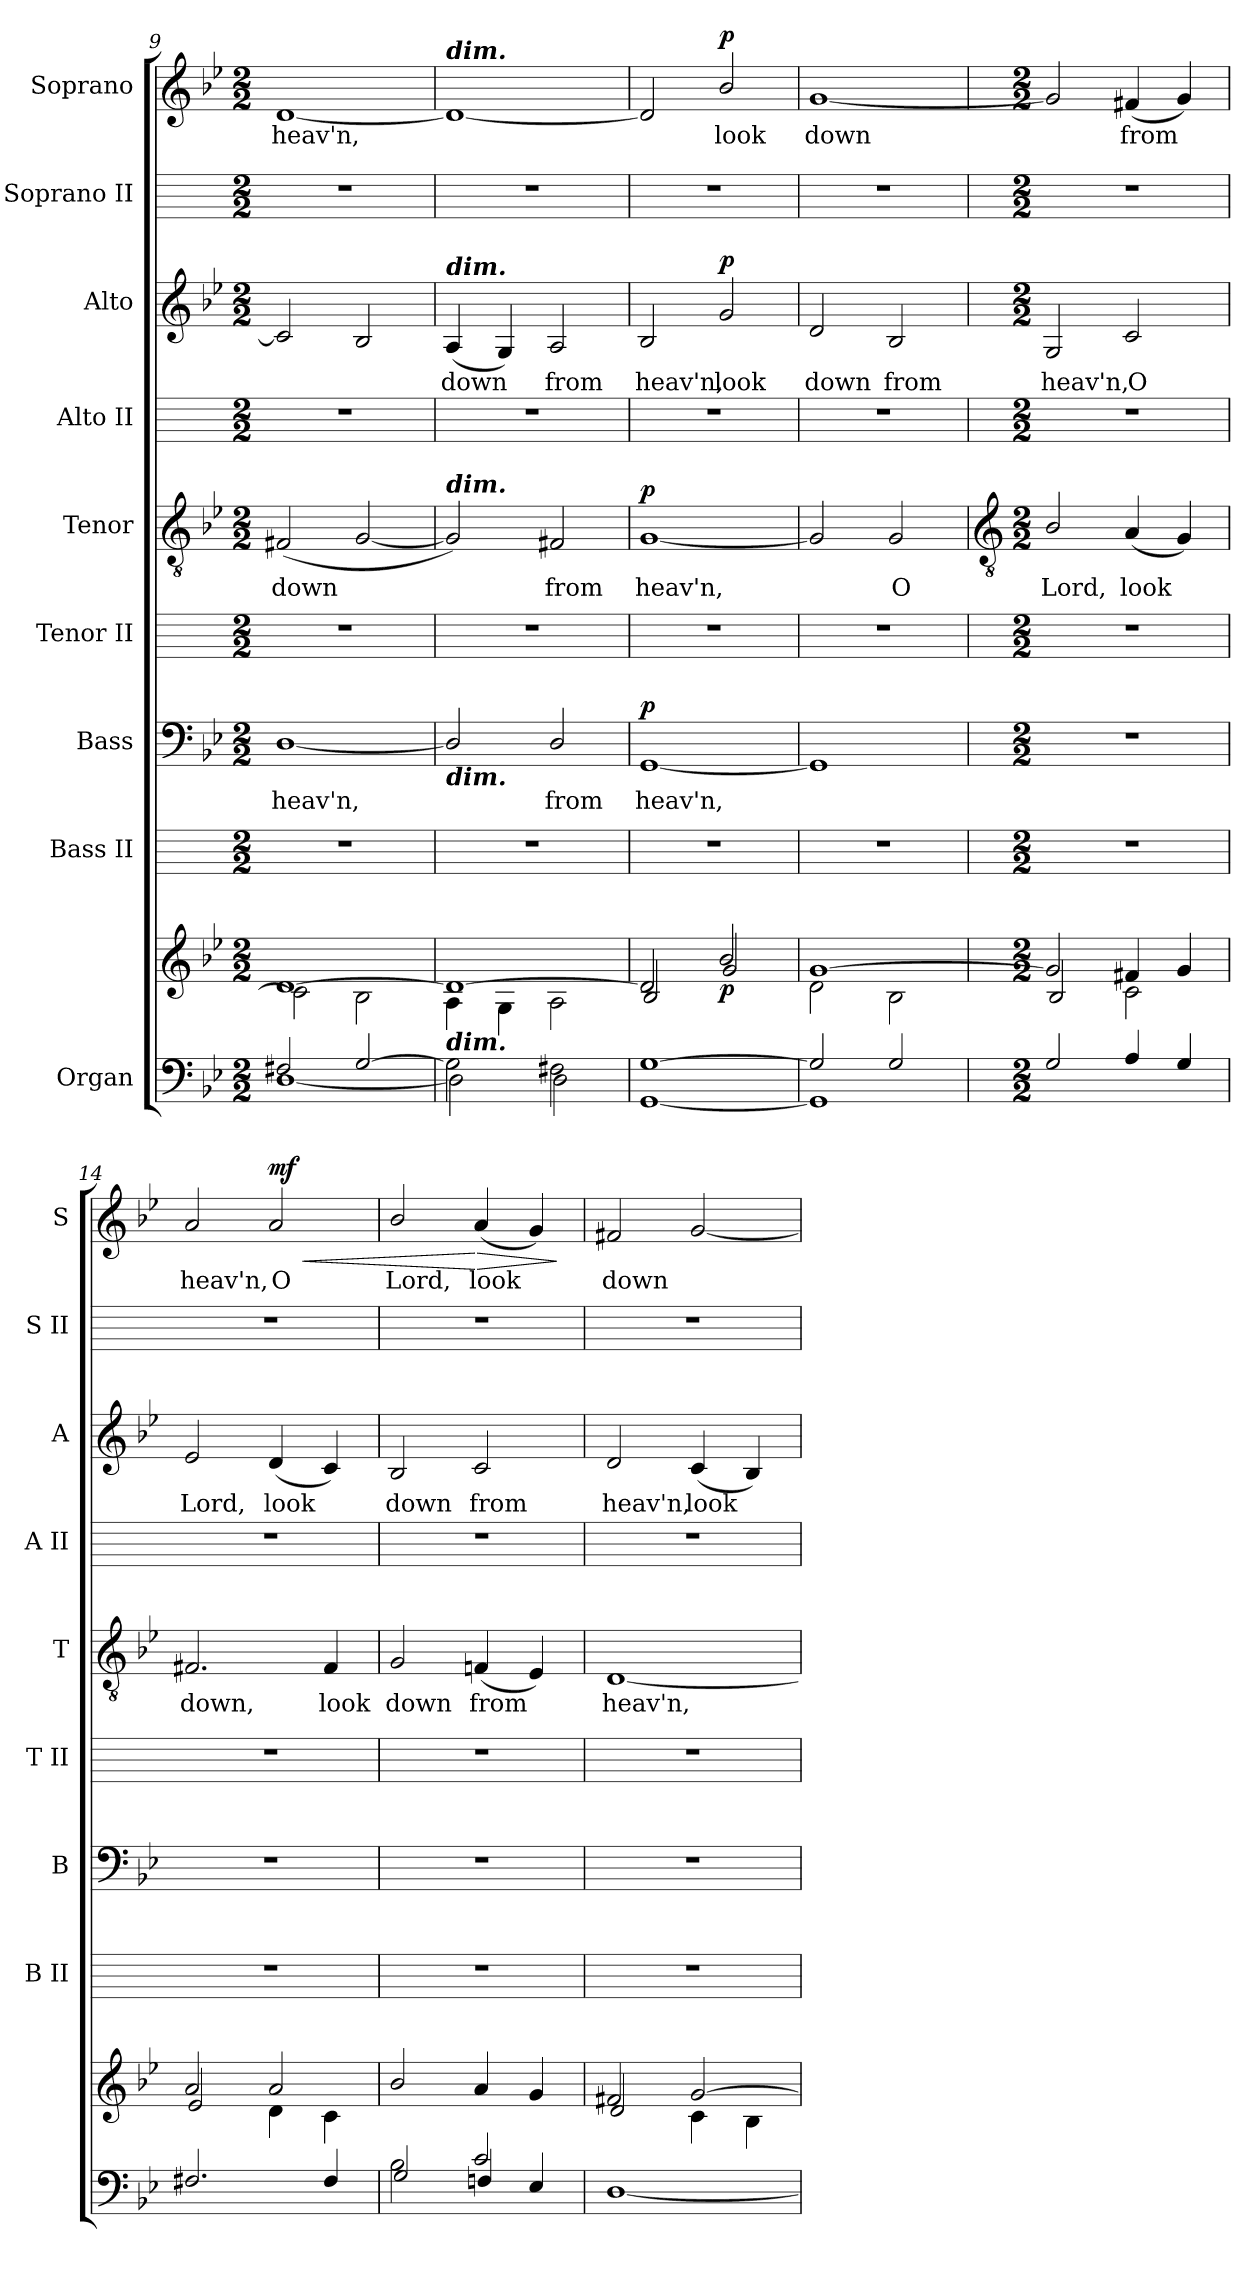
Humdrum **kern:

**kern	**kern	**dynam	**kern	**kern	**text	**dynam	**kern	**kern	**text	**dynam	**kern	**kern	**text	**dynam	**kern	**kern	**text	**dynam
*part9	*part9	*part9	*part8	*part7	*part7	*part7	*part6	*part5	*part5	*part5	*part4	*part3	*part3	*part3	*part2	*part1	*part1	*part1
*staff10	*staff9	*staff9/10	*staff8	*staff7	*staff7	*staff7	*staff6	*staff5	*staff5	*staff5	*staff4	*staff3	*staff3	*staff3	*staff2	*staff1	*staff1	*staff1
*I"Organ	*	*	*I"Bass II	*I"Bass	*	*	*I"Tenor II	*I"Tenor	*	*	*I"Alto II	*I"Alto	*	*	*I"Soprano II	*I"Soprano	*	*
*	*	*	*I'B II	*I'B	*	*	*I'T II	*I'T	*	*	*I'A II	*I'A	*	*	*I'S II	*I'S	*	*
*clefF4	*clefG2	*	*	*clefF4	*	*	*	*clefGv2	*	*	*	*clefG2	*	*	*	*clefG2	*	*
*k[b-e-]	*k[b-e-]	*	*	*k[b-e-]	*	*	*	*k[b-e-]	*	*	*	*k[b-e-]	*	*	*	*k[b-e-]	*	*
*B-:	*B-:	*	*	*B-:	*	*	*	*B-:	*	*	*	*B-:	*	*	*	*B-:	*	*
*M2/2	*M2/2	*	*M2/2	*M2/2	*	*	*M2/2	*M2/2	*	*	*M2/2	*M2/2	*	*	*M2/2	*M2/2	*	*
=9	=9	=9	=9	=9	=9	=9	=9	=9	=9	=9	=9	=9	=9	=9	=9	=9	=9	=9
*^	*^	*	*	*	*	*	*	*	*	*	*	*	*	*	*	*	*	*
!	!	!	!	!	!	!	!LO:LY:b	!	!	!	!LO:LY:b	!	!	!	!	!	!	!	!LO:LY:b	!
2F#X/	[1D\	[1d/	2c\]	.	1r	[1D/	heav'n,	.	1r	(<2F#X	down	.	1r	2c]	.	.	1r	[1d	heav'n,	.
[2G/	.	.	2B-\	.	.	.	.	.	.	[2G	.	.	.	2B-	.	.	.	.	.	.
=10	=10	=10	=10	=10	=10	=10	=10	=10	=10	=10	=10	=10	=10	=10	=10	=10	=10	=10	=10	=10
!	!	!	!	!	!	!	!	!	!	!	!	!	!	!	!	!	!	!LO:TX:a:Bi:t=dim.	!	!
!	!	!	!	!	!	!	!	!	!	!	!	!	!	!LO:TX:a:Bi:t=dim.	!	!	!	!	!	!
!	!	!	!	!	!	!	!	!	!	!LO:TX:a:Bi:t=dim.	!	!	!	!	!	!	!	!	!	!
!	!	!	!	!	!	!LO:TX:b:Bi:t=dim.	!	!	!	!	!	!	!	!	!	!	!	!	!	!
!LO:TX:a:Bi:t=dim.	!	!	!	!	!	!	!	!	!	!	!	!	!	!	!	!	!	!	!	!
!	!	!	!	!	!	!	!	!	!	!	!	!	!	!	!LO:LY:b	!	!	!	!	!
2G\]	2D\]	1d/_	4A\	.	1r	2D/]	.	.	1r	2G])	.	.	1r	(<4A	down	.	1r	1d_	.	.
.	.	.	4G\	.	.	.	.	.	.	.	.	.	.	4G)	.	.	.	.	.	.
!	!	!	!	!	!	!	!LO:LY:b	!	!	!	!LO:LY:b	!	!	!	!LO:LY:b	!	!	!	!	!
2F#X\	2D\	.	2A\	.	.	2D/	from	.	.	2F#X	from	.	.	2A	from	.	.	.	.	.
=11	=11	=11	=11	=11	=11	=11	=11	=11	=11	=11	=11	=11	=11	=11	=11	=11	=11	=11	=11	=11
!	!	!	!	!	!	!	!LO:LY:b	!LO:DY:b	!	!	!LO:LY:b	!LO:DY:b	!	!	!LO:LY:b	!	!	!	!	!
[1G/	[1GG\	2d/]	2B-/	.	1r	[1GG	heav'n,	p	1r	[1G	heav'n,	p	1r	2B-	heav'n,	.	1r	2d]	.	.
!	!	!	!	!LO:DY:b	!	!	!	!	!	!	!	!	!	!	!LO:LY:b	!LO:DY:b	!	!	!LO:LY:b	!LO:DY:b
.	.	2b-/	2g/	p	.	.	.	.	.	.	.	.	.	2g	look	p	.	2b-/	look	p
=12	=12	=12	=12	=12	=12	=12	=12	=12	=12	=12	=12	=12	=12	=12	=12	=12	=12	=12	=12	=12
!	!	!	!	!	!	!	!	!	!	!	!	!	!	!	!LO:LY:b	!	!	!	!LO:LY:b	!
2G/]	1GG\]	[1g/	2d\	.	1r	1GG]	.	.	1r	2G]	.	.	1r	2d	down	.	1r	[1g	down	.
!	!	!	!	!	!	!	!	!	!	!	!LO:LY:b	!	!	!	!LO:LY:b	!	!	!	!	!
2G/	.	.	2B-\	.	.	.	.	.	.	2G	O	.	.	2B-	from	.	.	.	.	.
!!LO:LB:g=z
=13	=13	=13	=13	=13	=13	=13	=13	=13	=13	=13	=13	=13	=13	=13	=13	=13	=13	=13	=13	=13
*	*	*	*	*	*	*	*	*	*	*clefGv2	*	*	*	*	*	*	*	*	*	*
*M2/2	*	*M2/2	*	*	*M2/2	*M2/2	*	*	*M2/2	*M2/2	*	*	*M2/2	*M2/2	*	*	*M2/2	*M2/2	*	*
!	!	!	!	!	!	!	!	!	!	!	!LO:LY:b	!	!	!	!LO:LY:b	!	!	!	!	!
2G/	1ryy	2g/]	2B-/	.	1r	1r	.	.	1r	2B-/	Lord,	.	1r	2G	heav'n,	.	1r	2g]	.	.
!	!	!	!	!	!	!	!	!	!	!	!LO:LY:b	!	!	!	!LO:LY:b	!	!	!	!LO:LY:b	!
4A/	.	4f#X/	2c\	.	.	.	.	.	.	(<4A	look	.	.	2c	O	.	.	(<4f#X	from	.
4G/	.	4g/	.	.	.	.	.	.	.	4G)	.	.	.	.	.	.	.	4g)	.	.
=14	=14	=14	=14	=14	=14	=14	=14	=14	=14	=14	=14	=14	=14	=14	=14	=14	=14	=14	=14	=14
!	!	!	!	!	!	!	!	!	!	!	!LO:LY:b	!	!	!	!LO:LY:b	!	!	!	!LO:LY:b	!
2.F#X/	1ryy	2a/	2e-/	.	1r	1r	.	.	1r	2.F#X	down,	.	1r	2e-	Lord,	.	1r	2a	heav'n,	.
!	!	!	!	!	!	!	!	!	!	!	!	!	!	!	!LO:LY:b	!	!	!	!LO:LY:b	!LO:HP:b
!	!	!	!	!	!	!	!	!	!	!	!	!	!	!	!	!	!	!	!	!LO:DY:n=1:b
.	.	2a/	4d\	.	.	.	.	.	.	.	.	.	.	(<4d	look	.	.	2a	O	< mf
!	!	!	!	!	!	!	!	!	!	!	!LO:LY:b	!	!	!	!	!	!	!	!	!
4F#/	.	.	4c\	.	.	.	.	.	.	4F#	look	.	.	4c)	.	.	.	.	.	.
=15	=15	=15	=15	=15	=15	=15	=15	=15	=15	=15	=15	=15	=15	=15	=15	=15	=15	=15	=15	=15
*	*^	*	*	*	*	*	*	*	*	*	*	*	*	*	*	*	*	*	*	*
!	!	!	!	!	!	!	!	!	!	!	!	!LO:LY:b	!	!	!	!LO:LY:b	!	!	!	!LO:LY:b	!
*	*	*	*v	*v	*	*	*	*	*	*	*	*	*	*	*	*	*	*	*	*	*
2B-\	2G/	1ryy	2b-/	.	1r	1r	.	.	1r	2G	down	.	1r	2B-	down	.	1r	2b-/	Lord,	.
!	!	!	!	!	!	!	!	!	!	!	!LO:LY:b	!	!	!	!LO:LY:b	!	!	!	!LO:LY:b	!LO:HP:n=1:b
2c/	4Fn/	.	4a/	.	.	.	.	.	.	(<4Fn	from	.	.	2c	from	.	.	(<4a	look	[ >
.	4E-/	.	4g/	.	.	.	.	.	.	4E-)	.	.	.	.	.	.	.	4g)	.	.
*v	*v	*v	*	*	*	*	*	*	*	*	*	*	*	*	*	*	*	*	*	*
.	.	.	.	.	.	.	.	.	.	.	.	.	.	.	.	.	.	]
=16	=16	=16	=16	=16	=16	=16	=16	=16	=16	=16	=16	=16	=16	=16	=16	=16	=16	=16
*^	*^	*	*	*	*	*	*	*	*	*	*	*	*	*	*	*	*	*
!	!	!	!	!	!	!	!	!	!	!	!LO:LY:b	!	!	!	!LO:LY:b	!	!	!	!LO:LY:b	!
1ryy	[1D\	2f#X/	2d/	.	1r	1r	.	.	1r	[1D	heav'n,	.	1r	2d	heav'n,	.	1r	2f#X	down	.
!	!	!	!	!	!	!	!	!	!	!	!	!	!	!	!LO:LY:b	!	!	!	!	!
.	.	[2g/	4c\	.	.	.	.	.	.	.	.	.	.	(<4c	look	.	.	[2g	.	.
.	.	.	4B-\	.	.	.	.	.	.	.	.	.	.	4B-)	.	.	.	.	.	.
*v	*v	*	*	*	*	*	*	*	*	*	*	*	*	*	*	*	*	*	*	*
*	*v	*v	*	*	*	*	*	*	*	*	*	*	*	*	*	*	*	*	*
=	=	=	=	=	=	=	=	=	=	=	=	=	=	=	=	=	=	=
*-	*-	*-	*-	*-	*-	*-	*-	*-	*-	*-	*-	*-	*-	*-	*-	*-	*-	*-
